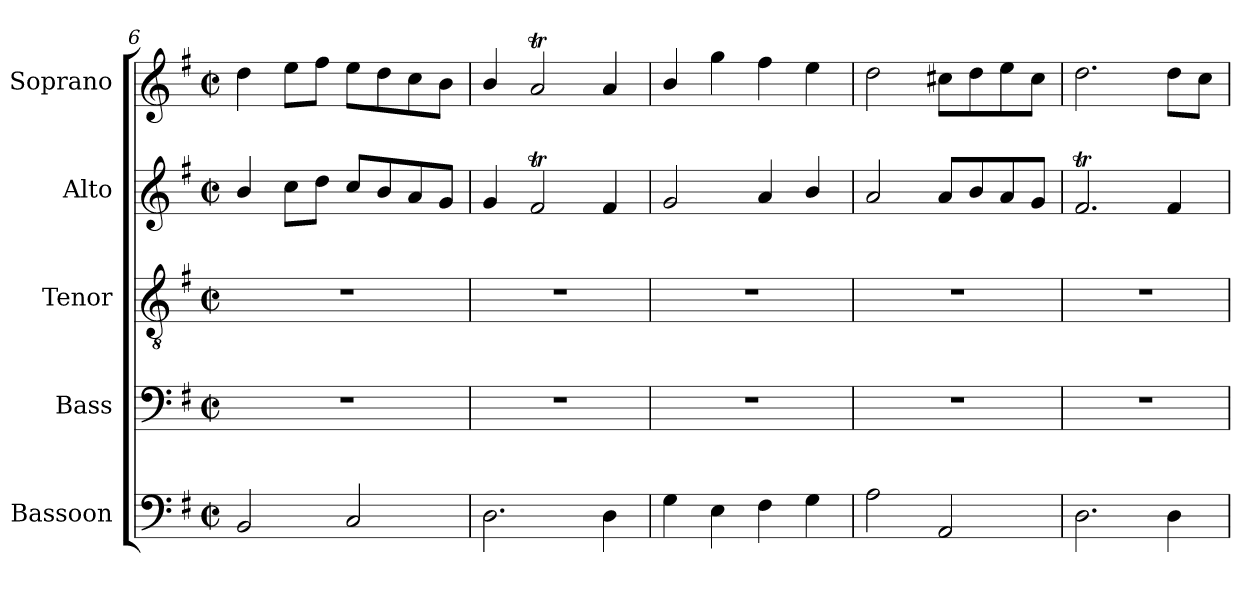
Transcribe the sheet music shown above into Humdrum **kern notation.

**kern	**kern	**kern	**kern	**kern
*part5	*part4	*part3	*part2	*part1
*staff5	*staff4	*staff3	*staff2	*staff1
*I"Bassoon	*I"Bass	*I"Tenor	*I"Alto	*I"Soprano
*I'Bsn.	*I'B.	*I'T.	*I'A.	*I'S.
*clefF4	*clefF4	*clefGv2	*clefG2	*clefG2
*	*	*ITrd7c12	*	*
*k[f#]	*k[f#]	*k[f#]	*k[f#]	*k[f#]
*G:	*G:	*G:	*G:	*G:
*M2/2	*M2/2	*M2/2	*M2/2	*M2/2
*met(c|)	*met(c|)	*met(c|)	*met(c|)	*met(c|)
=6	=6	=6	=6	=6
2BBi/	1r	1r	4bi/	4ddi\
.	.	.	8cci\L	8eei\L
.	.	.	8ddi\J	8ff#i\J
2Ci/	.	.	8cci/L	8eei\L
.	.	.	8bi/	8ddi\
.	.	.	8ai/	8cci\
.	.	.	8gi/J	8bi\J
!!LO:LB:g=z
=7	=7	=7	=7	=7
2.Di\	1r	1r	4gi/	4bi/
.	.	.	2f#ti/	2aTi/
4Di\	.	.	4f#i/	4ai/
=8	=8	=8	=8	=8
4Gi\	1r	1r	2gi/	4bi/
4Ei\	.	.	.	4ggi\
4F#i\	.	.	4ai/	4ff#i\
4Gi\	.	.	4bi/	4eei\
=9	=9	=9	=9	=9
2Ai\	1r	1r	2ai/	2ddi\
2AAi/	.	.	8ai/L	8cc#Xi\L
.	.	.	8bi/	8ddi\
.	.	.	8ai/	8eei\
.	.	.	8gi/J	8cc#i\J
=10	=10	=10	=10	=10
2.Di\	1r	1r	2.f#ti/	2.ddi\
4Di\	.	.	4f#i/	8ddi\L
.	.	.	.	8cci\J
=	=	=	=	=
*-	*-	*-	*-	*-
